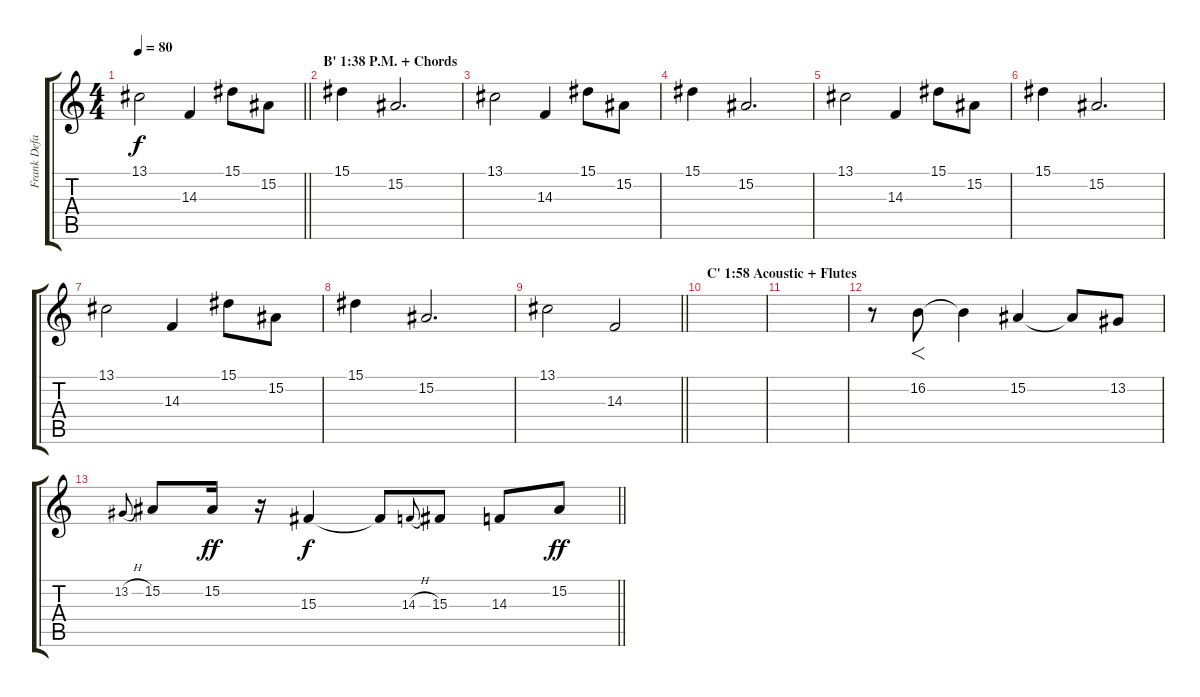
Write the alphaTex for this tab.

\track ("Frank Default (Keyboard/Flute)" "Frank Defa") {instrument stringensemble1}
\staff {score tabs}
\tuning (C4 G3 Eb3 Bb2 F2 C2) {hide}
\ts (4 4)
\tempo 80
\clef g2
\barLineRight lightlight
\ks c
13.1.2{dy f} 14.3.4 15.1.8 15.2.8 |
\section ("" "B' 1:38 P.M. + Chords")
15.1.4 15.2.2{d} |
13.1.2 14.3.4 15.1.8 15.2.8 |
15.1.4 15.2.2{d} |
13.1.2 14.3.4 15.1.8 15.2.8 |
15.1.4 15.2.2{d} |
13.1.2 14.3.4 15.1.8 15.2.8 |
15.1.4 15.2.2{d} |
\barLineRight lightlight
13.1.2 14.3.2 |
\section ("" "C' 1:58 Acoustic + Flutes")
|
|
r.8{volume 10 instrument panflute} 16.2.8{f} 16.2{t}.4 15.2.4 15.2{t}.8 13.2.8 |
\barLineRight lightlight
13.2{h}.8{gr onbeat} 15.2.8 15.2.16{dy ff} r.16 15.3.4{dy f} 15.3{t}.8 14.3{h}.8{gr onbeat} 15.3.8 14.3.8 15.2.8{dy ff}
